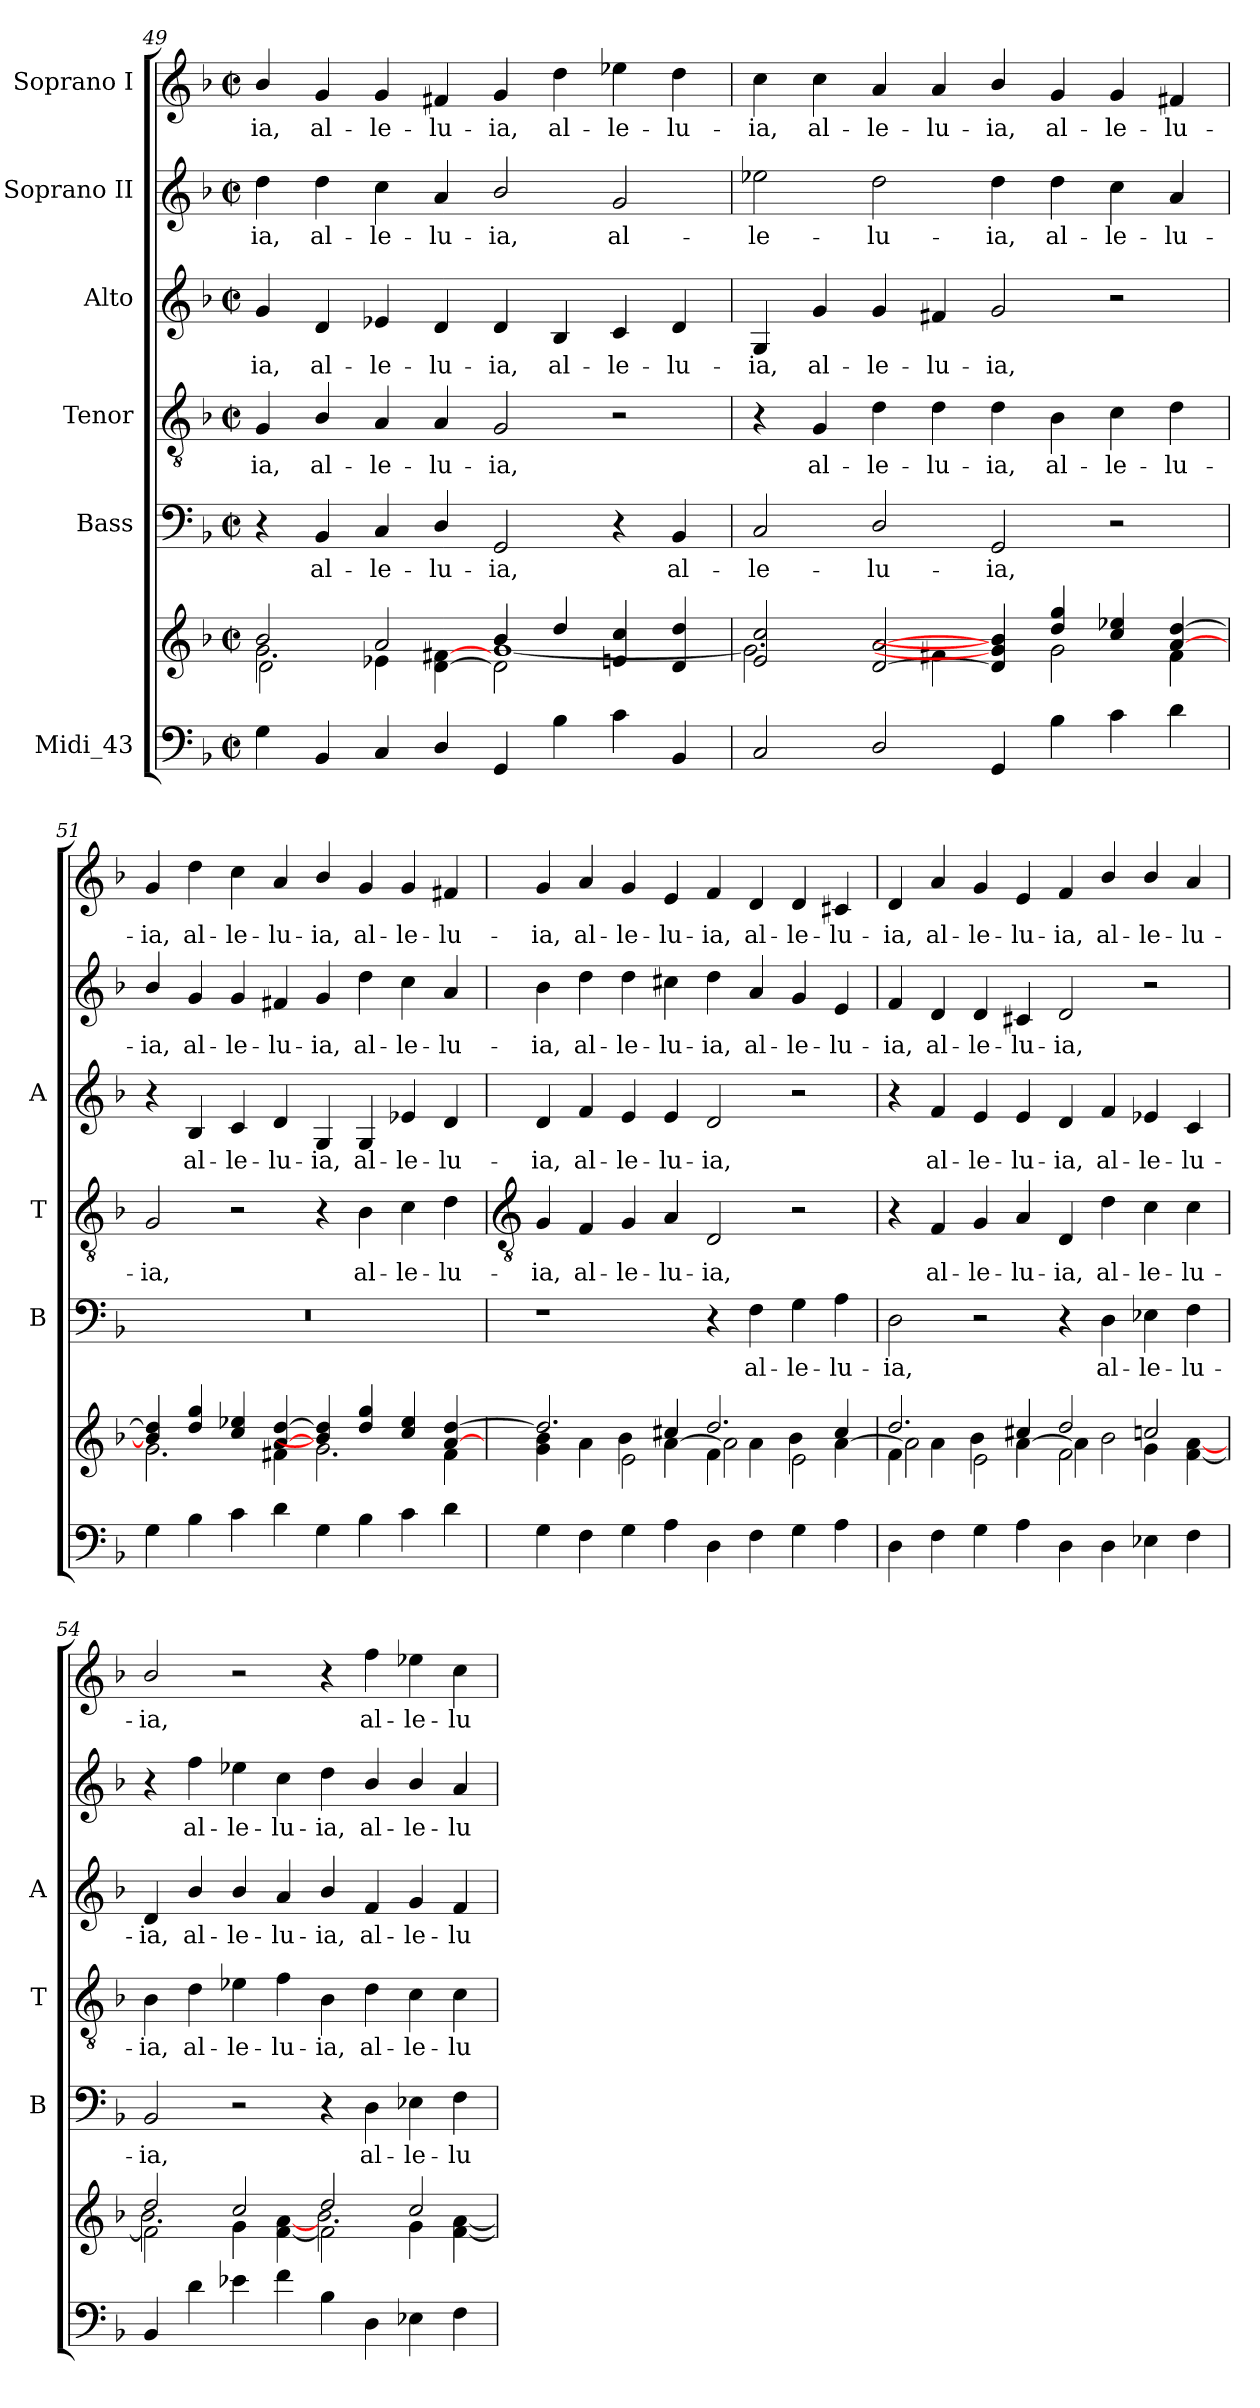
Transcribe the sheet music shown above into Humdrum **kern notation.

**kern	**kern	**kern	**text	**kern	**text	**kern	**text	**kern	**text	**kern	**text
*part6	*part6	*part5	*part5	*part4	*part4	*part3	*part3	*part2	*part2	*part1	*part1
*staff7	*staff6	*staff5	*staff5	*staff4	*staff4	*staff3	*staff3	*staff2	*staff2	*staff1	*staff1
*I"Midi_43	*	*I"Bass	*	*I"Tenor	*	*I"Alto	*	*I"Soprano II	*	*I"Soprano I	*
*	*	*I'B	*	*I'T	*	*I'A	*	*	*	*	*
*clefF4	*clefG2	*clefF4	*	*clefGv2	*	*clefG2	*	*clefG2	*	*clefG2	*
*k[b-]	*k[b-]	*k[b-]	*	*k[b-]	*	*k[b-]	*	*k[b-]	*	*k[b-]	*
*F:	*F:	*F:	*	*F:	*	*F:	*	*F:	*	*F:	*
*M4/2	*M4/2	*M4/2	*	*M4/2	*	*M4/2	*	*M4/2	*	*M4/2	*
*met(c|)	*met(c|)	*met(c|)	*	*met(c|)	*	*met(c|)	*	*met(c|)	*	*met(c|)	*
=49	=49	=49	=49	=49	=49	=49	=49	=49	=49	=49	=49
*	*^	*	*	*	*	*	*	*	*	*	*
*	*	*^	*	*	*	*	*	*	*	*	*	*
!	!	!	!	!	!	!	!LO:LY:b	!	!LO:LY:b	!	!LO:LY:b	!	!LO:LY:b
4G	2b-/	2.g\	2d\	4r	.	4G	-ia,	4g	-ia,	4dd	-ia,	4b-/	-ia,
!	!	!	!	!	!LO:LY:b	!	!LO:LY:b	!	!LO:LY:b	!	!LO:LY:b	!	!LO:LY:b
4BB-	.	.	.	4BB-	al-	4B-/	al-	4d	al-	4dd	al-	4g	al-
!	!	!	!	!	!LO:LY:b	!	!LO:LY:b	!	!LO:LY:b	!	!LO:LY:b	!	!LO:LY:b
4C	2a/	.	4e-X\	4C	-le-	4A	-le-	4e-X	-le-	4cc	-le-	4g	-le-
!	!	!	!	!	!LO:LY:b	!	!LO:LY:b	!	!LO:LY:b	!	!LO:LY:b	!	!LO:LY:b
4D/	.	4ryy	[4d\ [4f#X\	4D/	-lu-	4A	-lu-	4d	-lu-	4a	-lu-	4f#X	-lu-
!	!	!	!	!	!LO:LY:b	!	!LO:LY:b	!	!LO:LY:b	!	!LO:LY:b	!	!LO:LY:b
4GG	4b-/	[1g\	2d\]	2GG	-ia,	2G	-ia,	4d	-ia,	2b-/	-ia,	4g	-ia,
!	!	!	!	!	!	!	!	!	!LO:LY:b	!	!	!	!LO:LY:b
4B-	4dd/	.	.	.	.	.	.	4B-	al-	.	.	4dd	al-
!	!	!	!	!	!	!	!	!	!LO:LY:b	!	!LO:LY:b	!	!LO:LY:b
4c	4e/ 4cc/	.	2ryy	4r	.	2r	.	4c	-le-	2g	al-	4ee-X	-le-
!	!	!	!	!	!LO:LY:b	!	!	!	!LO:LY:b	!	!	!	!LO:LY:b
4BB-	4d/ 4dd/	.	.	4BB-	al-	.	.	4d	-lu-	.	.	4dd	-lu-
=50	=50	=50	=50	=50	=50	=50	=50	=50	=50	=50	=50	=50	=50
!	!	!	!	!	!LO:LY:b	!	!	!	!LO:LY:b	!	!LO:LY:b	!	!LO:LY:b
2C	2e/ 2cc/	2.g\]	1ryy	2C	-le-	4r	.	4G	-ia,	2ee-X	-le-	4cc	-ia,
!	!	!	!	!	!	!	!LO:LY:b	!	!LO:LY:b	!	!	!	!LO:LY:b
.	.	.	.	.	.	4G	al-	4g	al-	.	.	4cc	al-
!	!	!	!	!	!LO:LY:b	!	!LO:LY:b	!	!LO:LY:b	!	!LO:LY:b	!	!LO:LY:b
2D/	[2d/ [2a/	.	.	2D/	-lu-	4d	-le-	4g	-le-	2dd	-lu-	4a	-le-
!	!	!	!	!	!	!	!LO:LY:b	!	!LO:LY:b	!	!	!	!LO:LY:b
.	.	4f#X\	.	.	.	4d	-lu-	4f#X	-lu-	.	.	4a	-lu-
!	!	!	!	!	!LO:LY:b	!	!LO:LY:b	!	!LO:LY:b	!	!LO:LY:b	!	!LO:LY:b
4GG	4d/] 4g/] 4b-/]	1ryy	4ryy	2GG	-ia,	4d	-ia,	2g	-ia,	4dd	-ia,	4b-/	-ia,
!	!	!	!	!	!	!	!LO:LY:b	!	!	!	!LO:LY:b	!	!LO:LY:b
4B-	4dd/ 4gg/	.	2g\	.	.	4B-	al-	.	.	4dd	al-	4g	al-
!	!	!	!	!	!	!	!LO:LY:b	!	!	!	!LO:LY:b	!	!LO:LY:b
4c	4cc/ 4ee-X/	.	.	2r	.	4c	-le-	2r	.	4cc	-le-	4g	-le-
!	!	!	!	!	!	!	!LO:LY:b	!	!	!	!LO:LY:b	!	!LO:LY:b
4d	[4a/ [4dd/	.	4f#\	.	.	4d	-lu-	.	.	4a	-lu-	4f#X	-lu-
=51	=51	=51	=51	=51	=51	=51	=51	=51	=51	=51	=51	=51	=51
!	!	!	!	!	!	!	!LO:LY:b	!	!	!	!LO:LY:b	!	!LO:LY:b
4G	4b-/] 4dd/]	0ryy	2.g\	0r	.	2G	-ia,	4r	.	4b-/	-ia,	4g	-ia,
!	!	!	!	!	!	!	!	!	!LO:LY:b	!	!LO:LY:b	!	!LO:LY:b
4B-	4dd/ 4gg/	.	.	.	.	.	.	4B-	al-	4g	al-	4dd	al-
!	!	!	!	!	!	!	!	!	!LO:LY:b	!	!LO:LY:b	!	!LO:LY:b
4c	4cc/ 4ee-X/	.	.	.	.	2r	.	4c	-le-	4g	-le-	4cc	-le-
!	!	!	!	!	!	!	!	!	!LO:LY:b	!	!LO:LY:b	!	!LO:LY:b
4d	[4a/ [4dd/	.	4f#X\	.	.	.	.	4d	-lu-	4f#X	-lu-	4a	-lu-
!	!	!	!	!	!	!	!	!	!LO:LY:b	!	!LO:LY:b	!	!LO:LY:b
4G	4b-/] 4dd/]	.	2.g\	.	.	4r	.	4G	-ia,	4g	-ia,	4b-/	-ia,
!	!	!	!	!	!	!	!LO:LY:b	!	!LO:LY:b	!	!LO:LY:b	!	!LO:LY:b
4B-	4dd/ 4gg/	.	.	.	.	4B-	al-	4G	al-	4dd	al-	4g	al-
!	!	!	!	!	!	!	!LO:LY:b	!	!LO:LY:b	!	!LO:LY:b	!	!LO:LY:b
4c	4cc/ 4ee-/	.	.	.	.	4c	-le-	4e-X	-le-	4cc	-le-	4g	-le-
!	!	!	!	!	!	!	!LO:LY:b	!	!LO:LY:b	!	!LO:LY:b	!	!LO:LY:b
4d	[4a/ [4dd/	.	4f#\	.	.	4d	-lu-	4d	-lu-	4a	-lu-	4f#X	-lu-
!!LO:LB:g=z
=52	=52	=52	=52	=52	=52	=52	=52	=52	=52	=52	=52	=52	=52
*	*	*	*	*	*	*clefGv2	*	*	*	*	*	*	*
!	!	!	!	!	!	!	!LO:LY:b	!	!LO:LY:b	!	!LO:LY:b	!	!LO:LY:b
4G	2.dd/]	2ryy	4g\ 4b-\	1r	.	4G	-ia,	4d	-ia,	4b-	-ia,	4g	-ia,
!	!	!	!	!	!	!	!LO:LY:b	!	!LO:LY:b	!	!LO:LY:b	!	!LO:LY:b
4F	.	.	4a\	.	.	4F	al-	4f	al-	4dd	al-	4a	al-
!	!	!	!	!	!	!	!LO:LY:b	!	!LO:LY:b	!	!LO:LY:b	!	!LO:LY:b
4G	.	2e\	4b-\	.	.	4G	-le-	4e	-le-	4dd	-le-	4g	-le-
!	!	!	!	!	!	!	!LO:LY:b	!	!LO:LY:b	!	!LO:LY:b	!	!LO:LY:b
4A	4cc#X/	.	[4a\	.	.	4A	-lu-	4e	-lu-	4cc#X	-lu-	4e	-lu-
!	!	!	!	!	!	!	!LO:LY:b	!	!LO:LY:b	!	!LO:LY:b	!	!LO:LY:b
4D	2.dd/	4f\	2a\]	4r	.	2D	-ia,	2d	-ia,	4dd	-ia,	4f	-ia,
!	!	!	!	!	!LO:LY:b	!	!	!	!	!	!LO:LY:b	!	!LO:LY:b
4F	.	4a\	.	4F	al-	.	.	.	.	4a	al-	4d	al-
!	!	!	!	!	!LO:LY:b	!	!	!	!	!	!LO:LY:b	!	!LO:LY:b
4G	.	2e\	4b-\	4G	-le-	2r	.	2r	.	4g	-le-	4d	-le-
!	!	!	!	!	!LO:LY:b	!	!	!	!	!	!LO:LY:b	!	!LO:LY:b
4A	4cc#/	.	[4a\	4A	-lu-	.	.	.	.	4e	-lu-	4c#X	-lu-
=53	=53	=53	=53	=53	=53	=53	=53	=53	=53	=53	=53	=53	=53
!	!	!	!	!	!LO:LY:b	!	!	!	!	!	!LO:LY:b	!	!LO:LY:b
4D	2.dd/	4f\	2a\]	2D	-ia,	4r	.	4r	.	4f	-ia,	4d	-ia,
!	!	!	!	!	!	!	!LO:LY:b	!	!LO:LY:b	!	!LO:LY:b	!	!LO:LY:b
4F	.	4a\	.	.	.	4F	al-	4f	al-	4d	al-	4a	al-
!	!	!	!	!	!	!	!LO:LY:b	!	!LO:LY:b	!	!LO:LY:b	!	!LO:LY:b
4G	.	2e\	4b-\	2r	.	4G	-le-	4e	-le-	4d	-le-	4g	-le-
!	!	!	!	!	!	!	!LO:LY:b	!	!LO:LY:b	!	!LO:LY:b	!	!LO:LY:b
4A	4cc#X/	.	[4a\	.	.	4A	-lu-	4e	-lu-	4c#X	-lu-	4e	-lu-
!	!	!	!	!	!	!	!LO:LY:b	!	!LO:LY:b	!	!LO:LY:b	!	!LO:LY:b
4D	2dd/	2f\	4a\]	4r	.	4D	-ia,	4d	-ia,	2d	-ia,	4f	-ia,
!	!	!	!	!	!LO:LY:b	!	!LO:LY:b	!	!LO:LY:b	!	!	!	!LO:LY:b
4D	.	.	2b-\	4D	al-	4d	al-	4f	al-	.	.	4b-/	al-
!	!	!	!	!	!LO:LY:b	!	!LO:LY:b	!	!LO:LY:b	!	!	!	!LO:LY:b
4E-X	2ccn/	4g\	.	4E-X	-le-	4c	-le-	4e-X	-le-	2r	.	4b-/	-le-
!	!	!	!	!	!LO:LY:b	!	!LO:LY:b	!	!LO:LY:b	!	!	!	!LO:LY:b
4F	.	[4f\ [4a\	4ryy	4F	-lu-	4c	-lu-	4c	-lu-	.	.	4a	-lu-
=54	=54	=54	=54	=54	=54	=54	=54	=54	=54	=54	=54	=54	=54
!	!	!	!	!	!LO:LY:b	!	!LO:LY:b	!	!LO:LY:b	!	!	!	!LO:LY:b
4BB-	2dd/	2f\]	2.b-\	2BB-	-ia,	4B-	-ia,	4d	-ia,	4r	.	2b-/	-ia,
!	!	!	!	!	!	!	!LO:LY:b	!	!LO:LY:b	!	!LO:LY:b	!	!
4d	.	.	.	.	.	4d	al-	4b-/	al-	4ff	al-	.	.
!	!	!	!	!	!	!	!LO:LY:b	!	!LO:LY:b	!	!LO:LY:b	!	!
4e-X	2cc/	4g\	.	2r	.	4e-X	-le-	4b-/	-le-	4ee-X	-le-	2r	.
!	!	!	!	!	!	!	!LO:LY:b	!	!LO:LY:b	!	!LO:LY:b	!	!
4f	.	[4f\ [4a\	4ryy	.	.	4f	-lu-	4a	-lu-	4cc	-lu-	.	.
!	!	!	!	!	!	!	!LO:LY:b	!	!LO:LY:b	!	!LO:LY:b	!	!
4B-	2dd/	2f\]	2.b-\	4r	.	4B-	-ia,	4b-/	-ia,	4dd	-ia,	4r	.
!	!	!	!	!	!LO:LY:b	!	!LO:LY:b	!	!LO:LY:b	!	!LO:LY:b	!	!LO:LY:b
4D	.	.	.	4D	al-	4d	al-	4f	al-	4b-/	al-	4ff	al-
!	!	!	!	!	!LO:LY:b	!	!LO:LY:b	!	!LO:LY:b	!	!LO:LY:b	!	!LO:LY:b
4E-X	2cc/	4g\	.	4E-X	-le-	4c	-le-	4g	-le-	4b-/	-le-	4ee-X	-le-
!	!	!	!	!	!LO:LY:b	!	!LO:LY:b	!	!LO:LY:b	!	!LO:LY:b	!	!LO:LY:b
4F	.	[4f\ [4a\	4ryy	4F	-lu-	4c	-lu-	4f	-lu-	4a	-lu-	4cc	-lu-
*	*v	*v	*v	*	*	*	*	*	*	*	*	*	*
=	=	=	=	=	=	=	=	=	=	=	=
*-	*-	*-	*-	*-	*-	*-	*-	*-	*-	*-	*-
